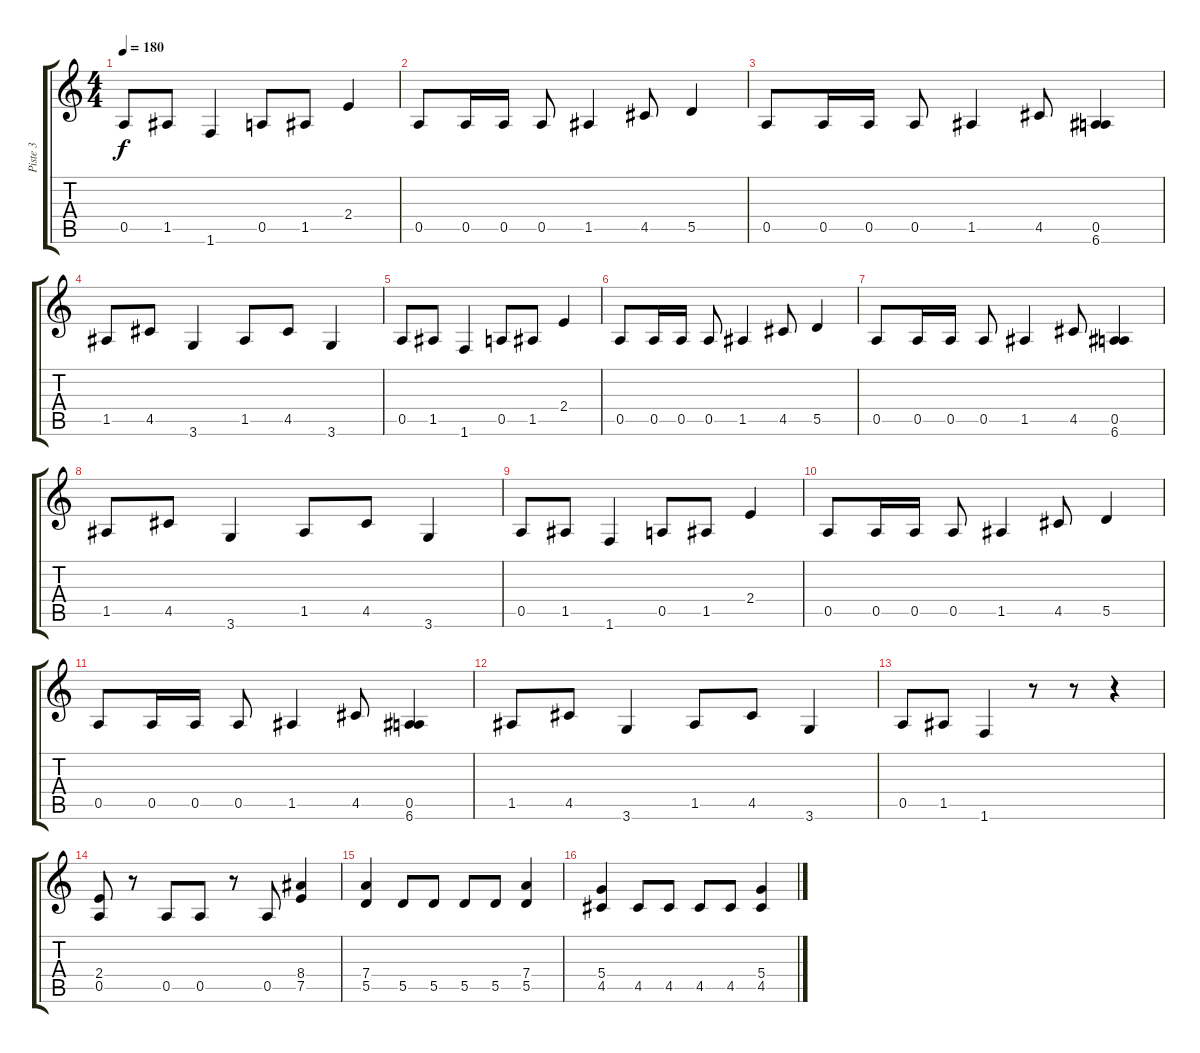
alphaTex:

\track ("Piste 3" "Piste 3") {instrument distortionguitar}
\staff {score tabs}
\tuning (E4 B3 G3 D3 A2 E2) {hide}
\ts (4 4)
\tempo 180
\clef g2
\ks c
0.5.8{dy f} 1.5.8 1.6.4 0.5.8 1.5.8 2.4.4 |
0.5.8 0.5.16 0.5.16 0.5.8 1.5.4 4.5.8 5.5.4 |
0.5.8 0.5.16 0.5.16 0.5.8 1.5.4 4.5.8 (0.5 6.6).4 |
1.5.8 4.5.8 3.6.4 1.5.8 4.5.8 3.6.4 |
0.5.8 1.5.8 1.6.4 0.5.8 1.5.8 2.4.4 |
0.5.8 0.5.16 0.5.16 0.5.8 1.5.4 4.5.8 5.5.4 |
0.5.8 0.5.16 0.5.16 0.5.8 1.5.4 4.5.8 (0.5 6.6).4 |
1.5.8 4.5.8 3.6.4 1.5.8 4.5.8 3.6.4 |
0.5.8 1.5.8 1.6.4 0.5.8 1.5.8 2.4.4 |
0.5.8 0.5.16 0.5.16 0.5.8 1.5.4 4.5.8 5.5.4 |
0.5.8 0.5.16 0.5.16 0.5.8 1.5.4 4.5.8 (0.5 6.6).4 |
1.5.8 4.5.8 3.6.4 1.5.8 4.5.8 3.6.4 |
0.5.8 1.5.8 1.6.4 r.8 r.8 r.4 |
(2.4 0.5).8 r.8 0.5.8 0.5.8 r.8 0.5.8 (8.4 7.5).4 |
(7.4 5.5).4 5.5.8 5.5.8 5.5.8 5.5.8 (7.4 5.5).4 |
(5.4 4.5).4 4.5.8 4.5.8 4.5.8 4.5.8 (5.4 4.5).4
